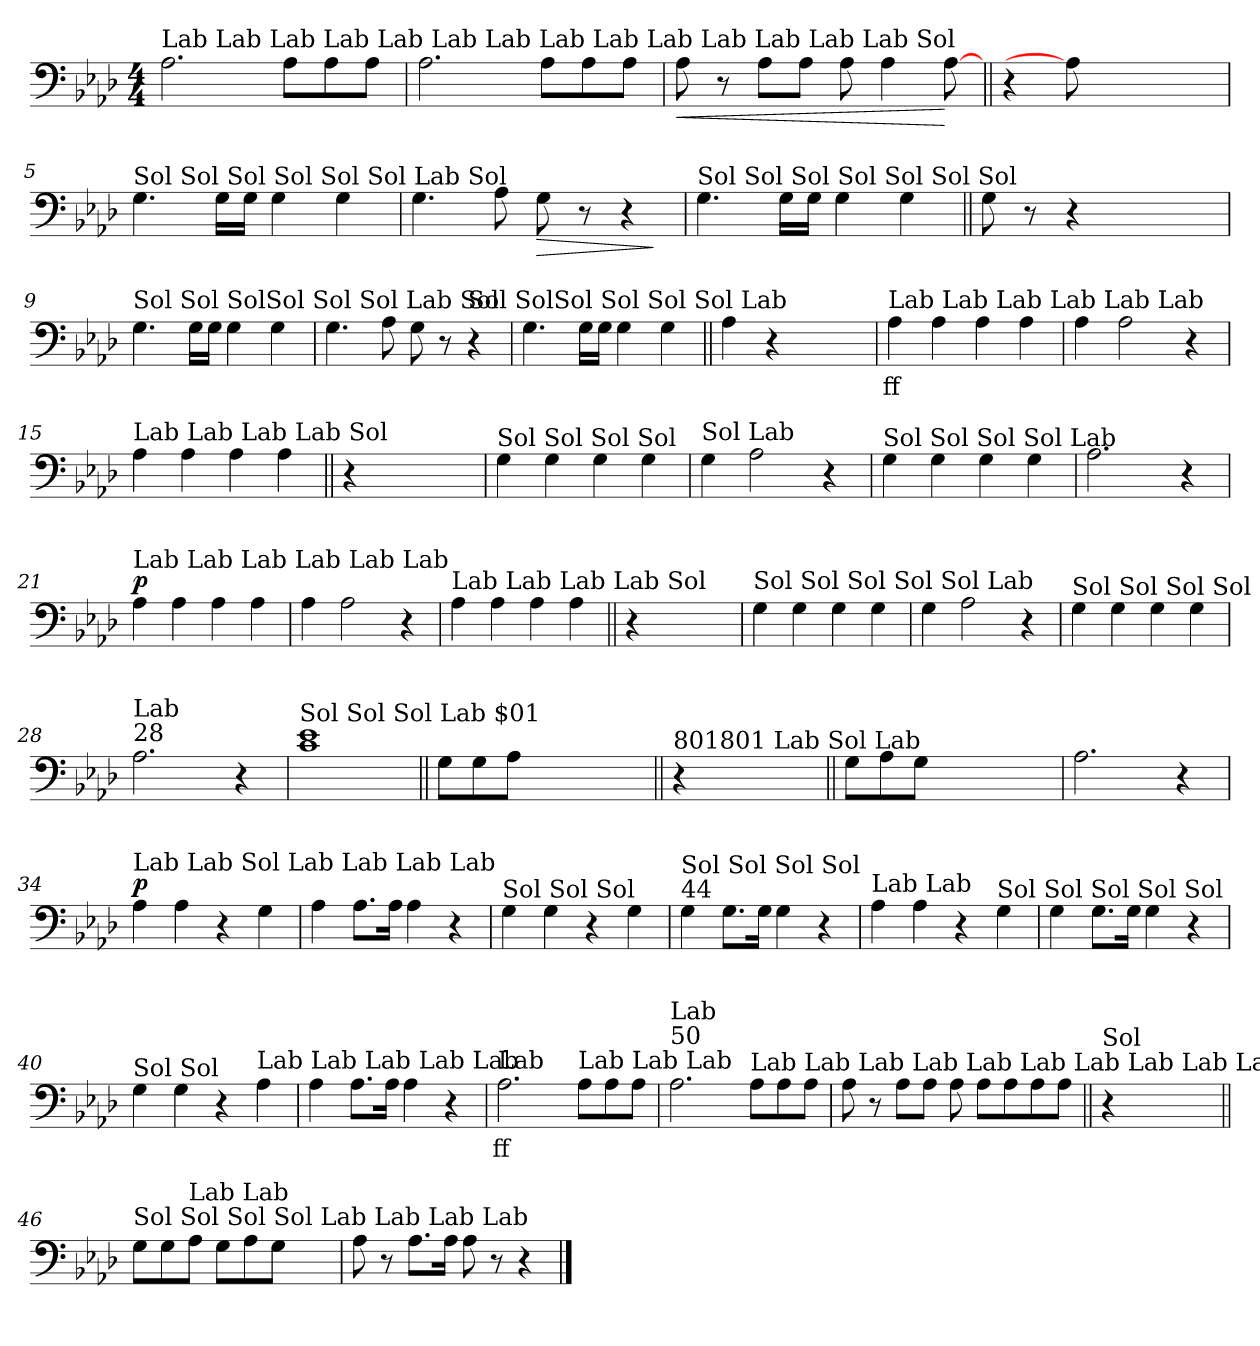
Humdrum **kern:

**kern	**text	**dynam
*part1	*part1	*part1
*staff1	*staff1	*staff1
*clefF4	*	*
*k[b-e-a-d-]	*	*
*M4/4	*	*
*MM120	*	*
=1	=1	=1
!LO:TX:a:t=Lab Lab Lab Lab Lab Lab Lab Lab Lab Lab Lab Lab Lab Lab Sol	!	!
2.A-\	.	.
8A-\L	.	.
8A-\	.	.
8A-\J	.	.
=2	=2	=2
2.A-\	.	.
8A-\L	.	.
8A-\	.	.
8A-\J	.	.
=3	=3	=3
!	!	!LO:HP:b
8A-\	.	<
8r	.	.
8A-\L	.	.
8A-\J	.	.
8A-\	.	.
4A-\	.	.
[8A-\	.	[
=4||	=4||	=4||
4r	.	.
8A-\]	.	.
2.ryy	.	.
=5	=5	=5
!LO:TX:a:t=Sol Sol Sol Sol Sol Sol Lab Sol	!	!
4.G\	.	.
16G\LL	.	.
16G\JJ	.	.
4G\	.	.
4G\	.	.
=6	=6	=6
4.G\	.	.
8A-\	.	.
!	!	!LO:HP:b
8G\	.	>
8r	.	.
4r	.	.
.	.	]
=7	=7	=7
!LO:TX:a:t=Sol Sol Sol Sol Sol Sol Sol	!	!
4.G\	.	.
16G\LL	.	.
16G\JJ	.	.
4G\	.	.
4G\	.	.
=8||	=8||	=8||
8G\	.	.
8r	.	.
4r	.	.
2ryy	.	.
!!LO:LB:g=z
=9	=9	=9
!LO:TX:a:t=Sol Sol SolSol Sol Sol Lab Sol	!	!
4.G\	.	.
16G\LL	.	.
16G\JJ	.	.
4G\	.	.
4G\	.	.
=10	=10	=10
4.G\	.	.
8A-\	.	.
8G\	.	.
8r	.	.
!LO:TX:a:t=Sol SolSol Sol Sol Sol Lab	!	!
4r	.	.
=11	=11	=11
4.G\	.	.
16G\LL	.	.
16G\JJ	.	.
4G\	.	.
4G\	.	.
=12||	=12||	=12||
4A-\	.	.
4r	.	.
2ryy	.	.
=13	=13	=13
!LO:TX:a:t=Lab Lab Lab Lab Lab Lab	!	!
!	!LO:LY:b	!
4A-\	ff	.
4A-\	.	.
4A-\	.	.
4A-\	.	.
=14	=14	=14
4A-\	.	.
2A-\	.	.
4r	.	.
=15	=15	=15
!LO:TX:a:t=Lab Lab Lab Lab Sol	!	!
4A-\	.	.
4A-\	.	.
4A-\	.	.
4A-\	.	.
=16||	=16||	=16||
4r	.	.
2.ryy	.	.
=17	=17	=17
!LO:TX:a:t=Sol Sol Sol Sol	!	!
4G\	.	.
4G\	.	.
4G\	.	.
4G\	.	.
!!LO:LB:g=z
=18	=18	=18
!LO:TX:a:t=Sol Lab	!	!
4G\	.	.
2A-\	.	.
4r	.	.
=19	=19	=19
!LO:TX:a:t=Sol Sol Sol Sol Lab	!	!
4G\	.	.
4G\	.	.
4G\	.	.
4G\	.	.
=20	=20	=20
2.A-\	.	.
4r	.	.
=21	=21	=21
!LO:TX:a:t=Lab Lab Lab Lab Lab Lab	!	!
!	!	!LO:DY:b
4A-\	.	p
4A-\	.	.
4A-\	.	.
4A-\	.	.
=22	=22	=22
4A-\	.	.
2A-\	.	.
4r	.	.
=23	=23	=23
!LO:TX:a:t=Lab Lab Lab Lab Sol	!	!
4A-\	.	.
4A-\	.	.
4A-\	.	.
4A-\	.	.
=24||	=24||	=24||
4r	.	.
2.ryy	.	.
=25	=25	=25
!LO:TX:a:t=Sol Sol Sol Sol Sol Lab	!	!
4G\	.	.
4G\	.	.
4G\	.	.
4G\	.	.
=26	=26	=26
4G\	.	.
2A-\	.	.
4r	.	.
=27	=27	=27
!LO:TX:a:t=Sol Sol Sol Sol	!	!
4G\	.	.
4G\	.	.
4G\	.	.
4G\	.	.
!!LO:PB:g=z
=28	=28	=28
!LO:TX:a:t=28	!	!
!LO:TX:a:t=Lab	!	!
2.A-\	.	.
4r	.	.
=29	=29	=29
!LO:TX:a:t=Sol Sol Sol Lab $01	!	!
1c 1e-	.	.
=30||	=30||	=30||
8G\L	.	.
8G\	.	.
8A-\J	.	.
2ryy	.	.
8ryy	.	.
=31||	=31||	=31||
!LO:TX:a:t=801801 Lab Sol Lab	!	!
4r	.	.
2.ryy	.	.
=32||	=32||	=32||
8G\L	.	.
8A-\	.	.
8G\J	.	.
2ryy	.	.
8ryy	.	.
=33	=33	=33
2.A-\	.	.
4r	.	.
=34	=34	=34
!LO:TX:a:t=Lab Lab Sol Lab Lab Lab Lab	!	!
!	!	!LO:DY:b
4A-\	.	p
4A-\	.	.
4r	.	.
4G\	.	.
=35	=35	=35
4A-\	.	.
8.A-\L	.	.
16A-\Jk	.	.
4A-\	.	.
4r	.	.
=36	=36	=36
!LO:TX:a:t=Sol Sol Sol	!	!
4G\	.	.
4G\	.	.
4r	.	.
4G\	.	.
!!LO:LB:g=z
=37	=37	=37
!LO:TX:a:t=44	!	!
!LO:TX:a:t=Sol Sol Sol Sol	!	!
4G\	.	.
8.G\L	.	.
16G\Jk	.	.
4G\	.	.
4r	.	.
=38	=38	=38
!LO:TX:a:t=Lab Lab	!	!
4A-\	.	.
4A-\	.	.
4r	.	.
!LO:TX:a:t=Sol Sol Sol Sol Sol	!	!
4G\	.	.
=39	=39	=39
4G\	.	.
8.G\L	.	.
16G\Jk	.	.
4G\	.	.
4r	.	.
=40	=40	=40
!LO:TX:a:t=Sol Sol	!	!
4G\	.	.
4G\	.	.
4r	.	.
!LO:TX:a:t=Lab Lab Lab Lab Lab	!	!
4A-\	.	.
=41	=41	=41
4A-\	.	.
8.A-\L	.	.
16A-\Jk	.	.
4A-\	.	.
4r	.	.
=42	=42	=42
!LO:TX:a:t=Lab	!	!
!	!LO:LY:b	!
2.A-\	ff	.
!LO:TX:a:t=Lab Lab Lab	!	!
8A-\L	.	.
8A-\	.	.
8A-\J	.	.
!!LO:LB:g=z
=43	=43	=43
!LO:TX:a:t=50	!	!
!LO:TX:a:t=Lab	!	!
2.A-\	.	.
!LO:TX:a:t=Lab Lab Lab Lab Lab Lab Lab Lab Lab Lab Lab Sol	!	!
8A-\L	.	.
8A-\	.	.
8A-\J	.	.
=44	=44	=44
8A-\	.	.
8r	.	.
8A-\L	.	.
8A-\J	.	.
8A-\	.	.
8A-\L	.	.
8A-\	.	.
8A-\	.	.
8A-\J	.	.
=45||	=45||	=45||
!LO:TX:a:t=Sol	!	!
4r	.	.
2.ryy	.	.
=46||	=46||	=46||
!LO:TX:a:t=Sol Sol Sol Sol Lab Lab Lab Lab	!	!
8G\L	.	.
8G\	.	.
!LO:TX:a:t=Lab Lab	!	!
8A-\J	.	.
8G\L	.	.
8A-\	.	.
8G\J	.	.
4ryy	.	.
=47	=47	=47
8A-\	.	.
8r	.	.
8.A-\L	.	.
16A-\Jk	.	.
8A-\	.	.
8r	.	.
4r	.	.
==	==	==
*-	*-	*-
